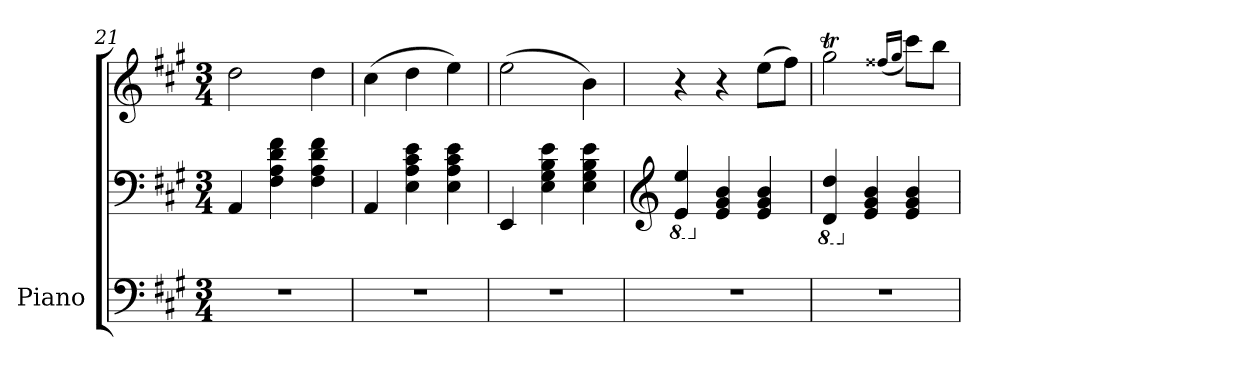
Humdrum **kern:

**kern	**kern	**kern
*part1	*part1	*part1
*staff3	*staff2	*staff1
*I"Piano	*	*
*I'Pno.	*	*
*clefF4	*clefF4	*clefG2
*k[f#c#g#]	*k[f#c#g#]	*k[f#c#g#]
*M3/4	*M3/4	*M3/4
=21	=21	=21
2.r	4AA/	2dd\
.	4F#\ 4A\ 4d\ 4f#\	.
.	4F#\ 4A\ 4d\ 4f#\	4dd\
=22	=22	=22
2.r	4AA/	(>4cc#\
.	4E\ 4A\ 4c#\ 4e\	4dd\
.	4E\ 4A\ 4c#\ 4e\	4ee\)
!!LO:LB:g=z
=23	=23	=23
2.r	4EE/	(>2ee\
.	4E\ 4G#\ 4B\ 4e\	.
.	4E\ 4G#\ 4B\ 4e\	4b\)
=24	=24	=24
*	*clefG2	*
*	*8ba	*
2.r	4E/ 4e/	4r
*	*X8ba	*
.	4e/ 4g#/ 4b/	4r
.	4e/ 4g#/ 4b/	(>8ee\L
.	.	8ff#\J)
=25	=25	=25
*	*8ba	*
2.r	4D/ 4d/	2gg#t\
*	*X8ba	*
.	4e/ 4g#/ 4b/	.
.	.	(<16qff##X/LL
.	.	16qgg#/JJ
.	4e/ 4g#/ 4b/	8ccc#\L)
.	.	8bb\J
=	=	=
*-	*-	*-
